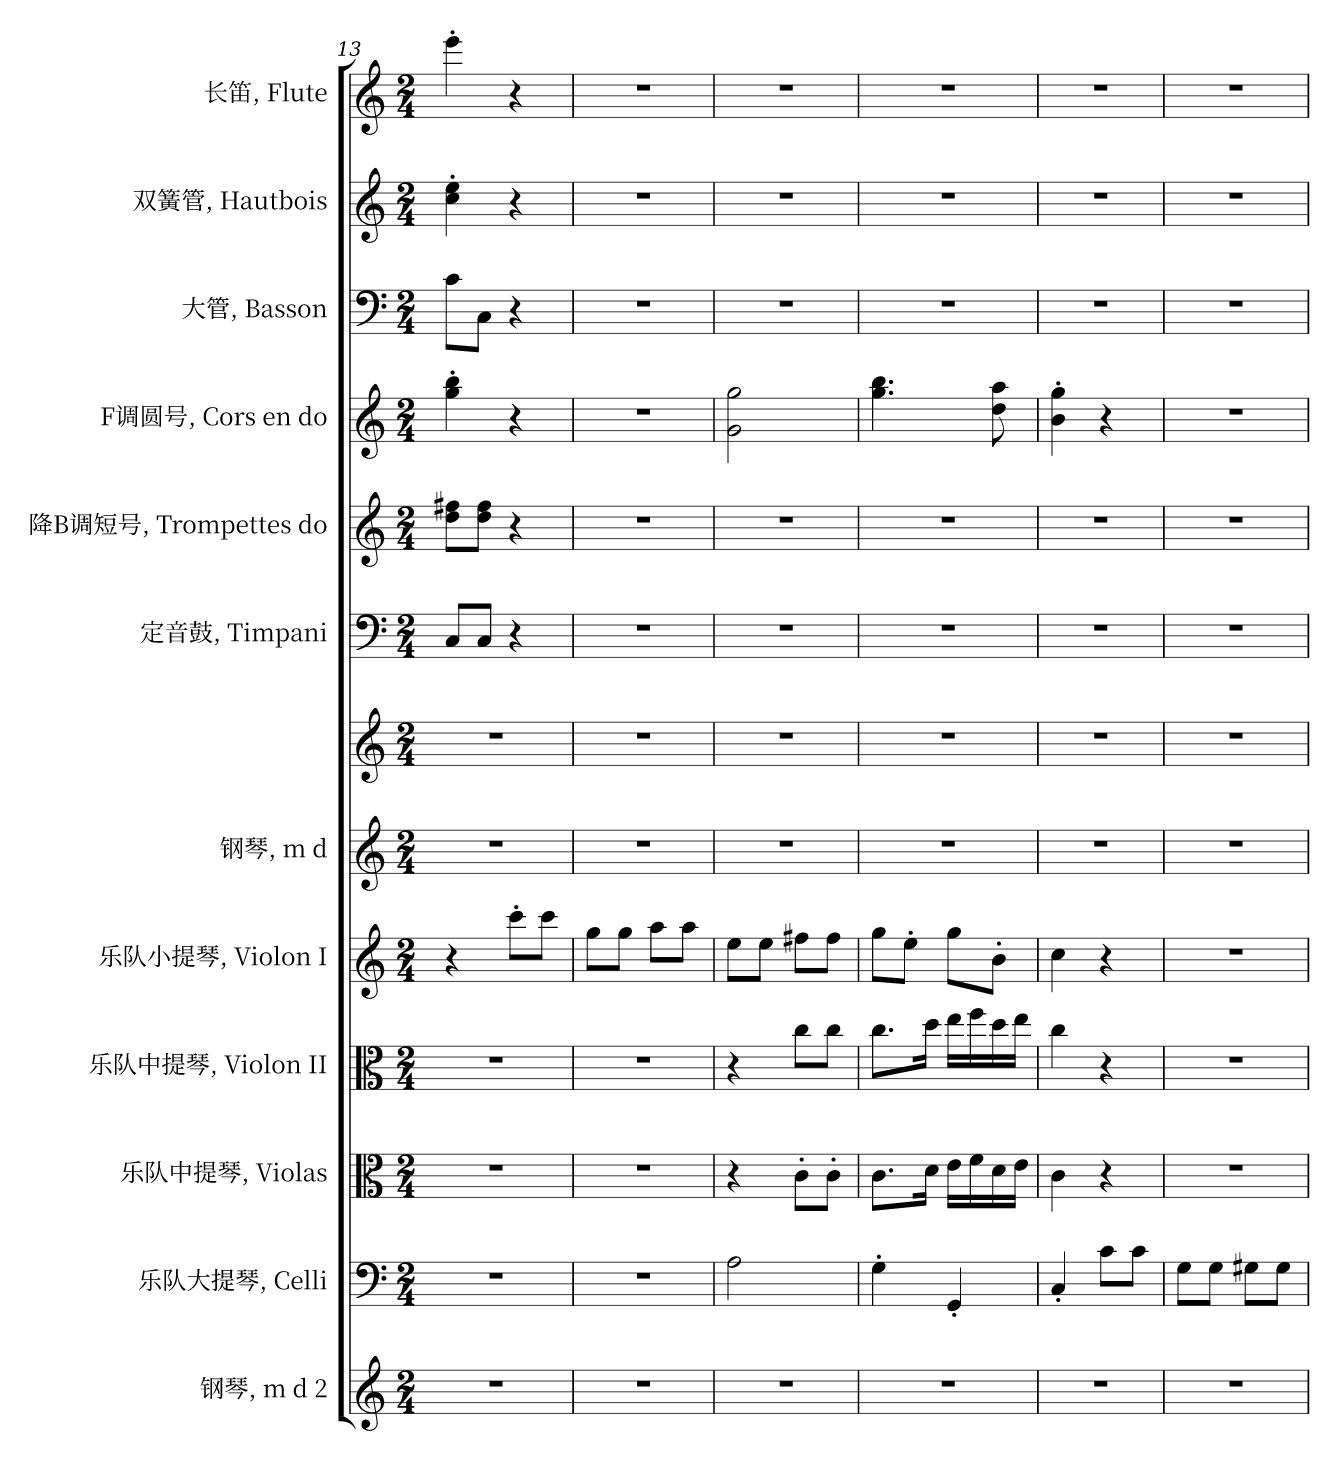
**kern	**kern	**kern	**kern	**kern	**kern	**kern	**kern	**kern	**kern	**kern	**kern	**kern
*part12	*part11	*part10	*part9	*part8	*part7	*part7	*part6	*part5	*part4	*part3	*part2	*part1
*staff13	*staff12	*staff11	*staff10	*staff9	*staff8	*staff7	*staff6	*staff5	*staff4	*staff3	*staff2	*staff1
*I"钢琴, m d 2	*I"乐队大提琴, Celli	*I"乐队中提琴, Violas	*I"乐队中提琴, Violon II	*I"乐队小提琴, Violon I	*I"钢琴, m d	*	*I"定音鼓, Timpani	*I"降B调短号, Trompettes do	*I"F调圆号, Cors en do	*I"大管, Basson	*I"双簧管, Hautbois	*I"长笛, Flute
*	*	*I'Vlas.	*	*	*	*	*I'Timp.	*	*	*I'Bsn.	*	*I'Fl.
*clefG2	*clefF4	*clefC3	*clefC3	*clefG2	*clefG2	*clefG2	*clefF4	*clefG2	*clefG2	*clefF4	*clefG2	*clefG2
*	*	*	*	*	*	*	*	*ITrd1c2	*ITrd4c7	*	*	*
*k[]	*k[]	*k[]	*k[]	*k[]	*k[]	*k[]	*k[]	*k[b-e-]	*k[b-]	*k[]	*k[]	*k[]
*M2/4	*M2/4	*M2/4	*M2/4	*M2/4	*M2/4	*M2/4	*M2/4	*M2/4	*M2/4	*M2/4	*M2/4	*M2/4
=13	=13	=13	=13	=13	=13	=13	=13	=13	=13	=13	=13	=13
2r	2r	2r	2r	4r	2r	2r	8C/L	8cc\ 8een\L	4cc\' 4ee\'	8c\L	4cc\' 4ee\'	4eee'\
.	.	.	.	.	.	.	8C/J	8cc\ 8ee\J	.	8C\J	.	.
.	.	.	.	8ccc'\L	.	.	4r	4r	4r	4r	4r	4r
.	.	.	.	8ccc\J	.	.	.	.	.	.	.	.
=14	=14	=14	=14	=14	=14	=14	=14	=14	=14	=14	=14	=14
2r	2r	2r	2r	8gg\L	2r	2r	2r	2r	2r	2r	2r	2r
.	.	.	.	8gg\J	.	.	.	.	.	.	.	.
.	.	.	.	8aa\L	.	.	.	.	.	.	.	.
.	.	.	.	8aa\J	.	.	.	.	.	.	.	.
=15	=15	=15	=15	=15	=15	=15	=15	=15	=15	=15	=15	=15
2r	2A\	4r	4r	8ee\L	2r	2r	2r	2r	2c\ 2cc\	2r	2r	2r
.	.	.	.	8ee\J	.	.	.	.	.	.	.	.
.	.	8c'\L	8cc\L	8ff#X\L	.	.	.	.	.	.	.	.
.	.	8c'\J	8cc\J	8ff#\J	.	.	.	.	.	.	.	.
!!LO:PB:g=z
=16	=16	=16	=16	=16	=16	=16	=16	=16	=16	=16	=16	=16
2r	4G'\	8.c\L	8.cc\L	8gg\L	2r	2r	2r	2r	4.cc\ 4.ee\	2r	2r	2r
.	.	.	.	8ee'\J	.	.	.	.	.	.	.	.
.	.	16d\Jk	16dd\Jk	.	.	.	.	.	.	.	.	.
.	4GG'/	16e\LL	16ee\LL	8gg\L	.	.	.	.	.	.	.	.
.	.	16f\	16ff\	.	.	.	.	.	.	.	.	.
.	.	16d\	16dd\	8b'\J	.	.	.	.	8g\ 8dd\	.	.	.
.	.	16e\JJ	16ee\JJ	.	.	.	.	.	.	.	.	.
=17	=17	=17	=17	=17	=17	=17	=17	=17	=17	=17	=17	=17
2r	4C'/	4c\	4cc\	4cc\	2r	2r	2r	2r	4e\' 4cc\'	2r	2r	2r
.	8c\L	4r	4r	4r	.	.	.	.	4r	.	.	.
.	8c\J	.	.	.	.	.	.	.	.	.	.	.
=18	=18	=18	=18	=18	=18	=18	=18	=18	=18	=18	=18	=18
2r	8G\L	2r	2r	2r	2r	2r	2r	2r	2r	2r	2r	2r
.	8G\J	.	.	.	.	.	.	.	.	.	.	.
.	8G#X\L	.	.	.	.	.	.	.	.	.	.	.
.	8G#\J	.	.	.	.	.	.	.	.	.	.	.
=	=	=	=	=	=	=	=	=	=	=	=	=
*-	*-	*-	*-	*-	*-	*-	*-	*-	*-	*-	*-	*-
